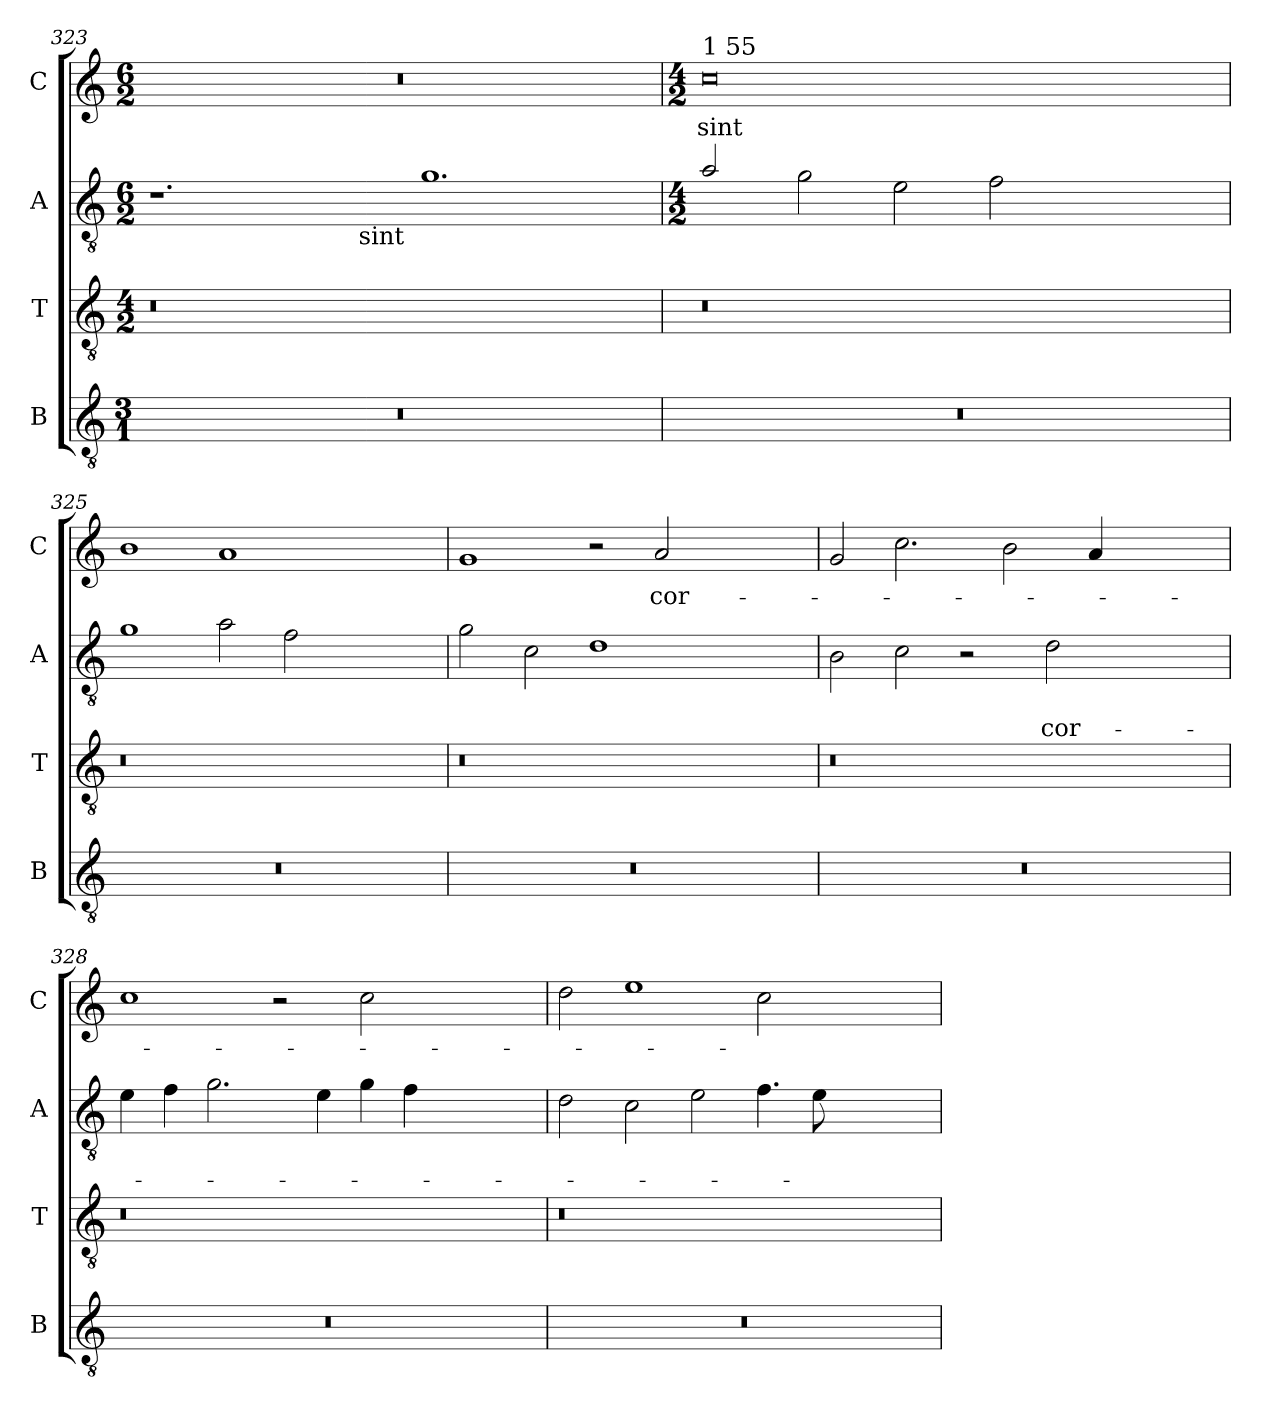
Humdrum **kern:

**kern	**kern	**kern	**text	**text	**kern	**text
*part4	*part3	*part2	*part2	*part2	*part1	*part1
*staff4	*staff3	*staff2	*staff2	*staff2	*staff1	*staff1
*I"B	*I"T	*I"A	*	*	*I"C	*
*I'B	*I'T	*I'A	*	*	*I'C	*
*clefGv2	*clefGv2	*clefGv2	*	*	*clefG2	*
*k[]	*k[]	*k[]	*	*	*k[]	*
*C:	*C:	*C:	*	*	*C:	*
*M3/1	*M4/2	*M6/2	*	*	*M6/2	*
=323	=323	=323	=323	=323	=323	=323
*	*	*^	*	*	*	*
0.r	0r	1.r	1ryy	.	.	0.r	.
.	.	.	4ryy	.	.	.	.
!	!	!	!LO:TX:b:t=sint	!	!	!	!
.	.	.	1..ryy	.	.	.	.
.	.	1.g	.	.	.	.	.
.	1ryy	.	.	.	.	.	.
*	*	*v	*v	*	*	*	*
!!LO:LB:g=z
=324	=324	=324	=324	=324	=324	=324
*	*	*M4/2	*	*	*M4/2	*
*	*	*^	*	*	*	*
!	!	!	!	!	!	!LO:TX:a:t=1 55	!
!	!	!	!	!	!	!	!LO:LY:b
*	*	*v	*v	*	*	*	*
0.r	0r	2a/	.	.	0cc	sint
.	.	2g\	.	.	.	.
.	.	2e\	.	.	.	.
.	.	2f\	.	.	.	.
.	1ryy	1ryy	.	.	1ryy	.
=325	=325	=325	=325	=325	=325	=325
0.r	0r	1g	.	.	1b	.
.	.	2a\	.	.	1a	.
.	.	2f\	.	.	.	.
.	1ryy	1ryy	.	.	1ryy	.
=326	=326	=326	=326	=326	=326	=326
0.r	0r	2g\	.	.	1g	.
.	.	2c\	.	.	.	.
.	.	1d	.	.	2r	.
!	!	!	!	!	!	!LO:LY:b
.	.	.	.	.	2a/	cor-
.	1ryy	1ryy	.	.	1ryy	.
=327	=327	=327	=327	=327	=327	=327
0.r	0r	2B\	.	.	2g/	.
.	.	2c\	.	.	2.cc\	.
.	.	2r	.	.	.	.
.	.	.	.	.	2b\	.
!	!	!	!	!LO:LY:b	!	!
.	.	2d\	.	-cor-	.	.
.	.	.	.	.	4a/	.
.	1ryy	1ryy	.	.	1ryy	.
=328	=328	=328	=328	=328	=328	=328
0.r	0r	4e\	.	.	1cc	.
.	.	4f\	.	.	.	.
.	.	2.g\	.	.	.	.
.	.	.	.	.	2r	.
.	.	4e\	.	.	.	.
.	.	4g\	.	.	2cc\	.
.	.	4f\	.	.	.	.
.	1ryy	1ryy	.	.	1ryy	.
=329	=329	=329	=329	=329	=329	=329
0.r	0r	2d\	.	.	2dd\	.
.	.	2c\	.	.	1ee	.
.	.	2e\	.	.	.	.
.	.	4.f\	.	.	2cc\	.
.	.	8e\	.	.	.	.
.	1ryy	1ryy	.	.	1ryy	.
=	=	=	=	=	=	=
*-	*-	*-	*-	*-	*-	*-
